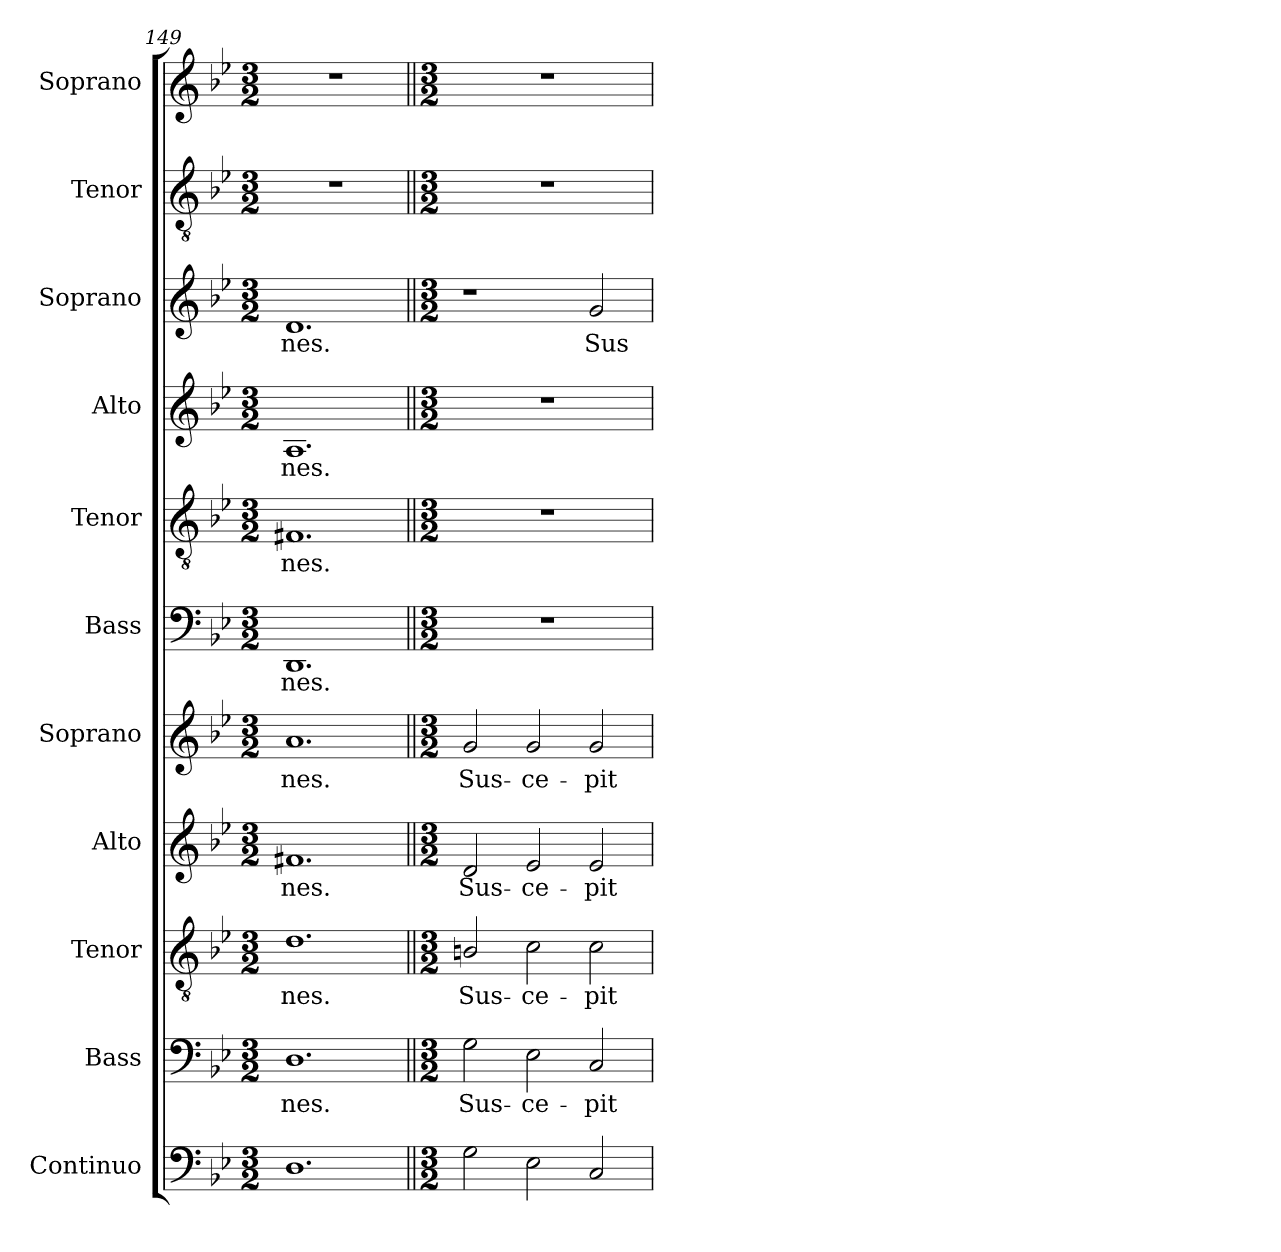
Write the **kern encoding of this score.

**kern	**kern	**text	**kern	**text	**kern	**text	**kern	**text	**kern	**text	**kern	**text	**kern	**text	**kern	**text	**kern	**kern
*part11	*part10	*part10	*part9	*part9	*part8	*part8	*part7	*part7	*part6	*part6	*part5	*part5	*part4	*part4	*part3	*part3	*part2	*part1
*staff11	*staff10	*staff10	*staff9	*staff9	*staff8	*staff8	*staff7	*staff7	*staff6	*staff6	*staff5	*staff5	*staff4	*staff4	*staff3	*staff3	*staff2	*staff1
*I"Continuo	*I"Bass	*	*I"Tenor	*	*I"Alto	*	*I"Soprano	*	*I"Bass	*	*I"Tenor	*	*I"Alto	*	*I"Soprano	*	*I"Tenor	*I"Soprano
*I'Cont.	*I'B.	*	*I'T.	*	*I'A.	*	*I'S.	*	*I'B.	*	*I'T.	*	*I'A.	*	*I'S.	*	*I'T.	*I'S.
*clefF4	*clefF4	*	*clefGv2	*	*clefG2	*	*clefG2	*	*clefF4	*	*clefGv2	*	*clefG2	*	*clefG2	*	*clefGv2	*clefG2
*	*	*	*ITrd7c12	*	*	*	*	*	*	*	*ITrd7c12	*	*	*	*	*	*ITrd7c12	*
*k[b-e-]	*k[b-e-]	*	*k[b-e-]	*	*k[b-e-]	*	*k[b-e-]	*	*k[b-e-]	*	*k[b-e-]	*	*k[b-e-]	*	*k[b-e-]	*	*k[b-e-]	*k[b-e-]
*B-:	*B-:	*	*B-:	*	*B-:	*	*B-:	*	*B-:	*	*B-:	*	*B-:	*	*B-:	*	*B-:	*B-:
*M3/2	*M3/2	*	*M3/2	*	*M3/2	*	*M3/2	*	*M3/2	*	*M3/2	*	*M3/2	*	*M3/2	*	*M3/2	*M3/2
=149	=149	=149	=149	=149	=149	=149	=149	=149	=149	=149	=149	=149	=149	=149	=149	=149	=149	=149
!	!	!LO:LY:b:color=#000000	!	!	!	!	!	!	!	!	!	!	!	!	!	!	!	!
!	!	!	!	!LO:LY:b:color=#000000	!	!	!	!	!	!	!	!	!	!	!	!	!	!
!	!	!	!	!	!	!LO:LY:b:color=#000000	!	!	!	!	!	!	!	!	!	!	!	!
!	!	!	!	!	!	!	!	!LO:LY:b:color=#000000	!	!	!	!	!	!	!	!	!	!
!	!	!	!	!	!	!	!	!	!	!LO:LY:b:color=#000000	!	!	!	!	!	!	!	!
!	!	!	!	!	!	!	!	!	!	!	!	!LO:LY:b:color=#000000	!	!	!	!	!	!
!	!	!	!	!	!	!	!	!	!	!	!	!	!	!LO:LY:b:color=#000000	!	!	!	!
!	!	!	!	!	!	!	!	!	!	!	!	!	!	!	!	!LO:LY:b:color=#000000	!LO:N:vis=1	!LO:N:vis=1
1.Di	1.Di	-nes.	1.Di	-nes.	1.f#Xi	-nes.	1.ai	-nes.	1.DDi	-nes.	1.FF#Xi	-nes.	1.Ai	-nes.	1.di	-nes.	1.r	1.r
!!LO:PB:g=z
=150||	=150||	=150||	=150||	=150||	=150||	=150||	=150||	=150||	=150||	=150||	=150||	=150||	=150||	=150||	=150||	=150||	=150||	=150||
*M3/2	*M3/2	*	*M3/2	*	*M3/2	*	*M3/2	*	*M3/2	*	*M3/2	*	*M3/2	*	*M3/2	*	*M3/2	*M3/2
!	!	!LO:LY:b:color=#000000	!	!	!	!	!	!	!	!	!	!	!	!	!	!	!	!
!	!	!	!	!LO:LY:b:color=#000000	!	!	!	!	!	!	!	!	!	!	!	!	!	!
!	!	!	!	!	!	!LO:LY:b:color=#000000	!	!	!	!	!	!	!	!	!	!	!	!
!	!	!	!	!	!	!	!	!LO:LY:b:color=#000000	!LO:N:vis=1	!	!LO:N:vis=1	!	!LO:N:vis=1	!	!	!	!LO:N:vis=1	!LO:N:vis=1
2Gi\	2Gi\	Sus-	2BBni/	Sus-	2di/	Sus-	2gi/	Sus-	1.r	.	1.r	.	1.r	.	1r	.	1.r	1.r
!	!	!LO:LY:b:color=#000000	!	!	!	!	!	!	!	!	!	!	!	!	!	!	!	!
!	!	!	!	!LO:LY:b:color=#000000	!	!	!	!	!	!	!	!	!	!	!	!	!	!
!	!	!	!	!	!	!LO:LY:b:color=#000000	!	!	!	!	!	!	!	!	!	!	!	!
!	!	!	!	!	!	!	!	!LO:LY:b:color=#000000	!	!	!	!	!	!	!	!	!	!
2E-i\	2E-i\	-ce-	2Ci\	-ce-	2e-i/	-ce-	2gi/	-ce-	.	.	.	.	.	.	.	.	.	.
!	!	!LO:LY:b:color=#000000	!	!	!	!	!	!	!	!	!	!	!	!	!	!	!	!
!	!	!	!	!LO:LY:b:color=#000000	!	!	!	!	!	!	!	!	!	!	!	!	!	!
!	!	!	!	!	!	!LO:LY:b:color=#000000	!	!	!	!	!	!	!	!	!	!	!	!
!	!	!	!	!	!	!	!	!LO:LY:b:color=#000000	!	!	!	!	!	!	!	!	!	!
!	!	!	!	!	!	!	!	!	!	!	!	!	!	!	!	!LO:LY:b:color=#000000	!	!
2Ci/	2Ci/	-pit	2Ci\	-pit	2e-i/	-pit	2gi/	-pit	.	.	.	.	.	.	2gi/	Sus-	.	.
=	=	=	=	=	=	=	=	=	=	=	=	=	=	=	=	=	=	=
*-	*-	*-	*-	*-	*-	*-	*-	*-	*-	*-	*-	*-	*-	*-	*-	*-	*-	*-
